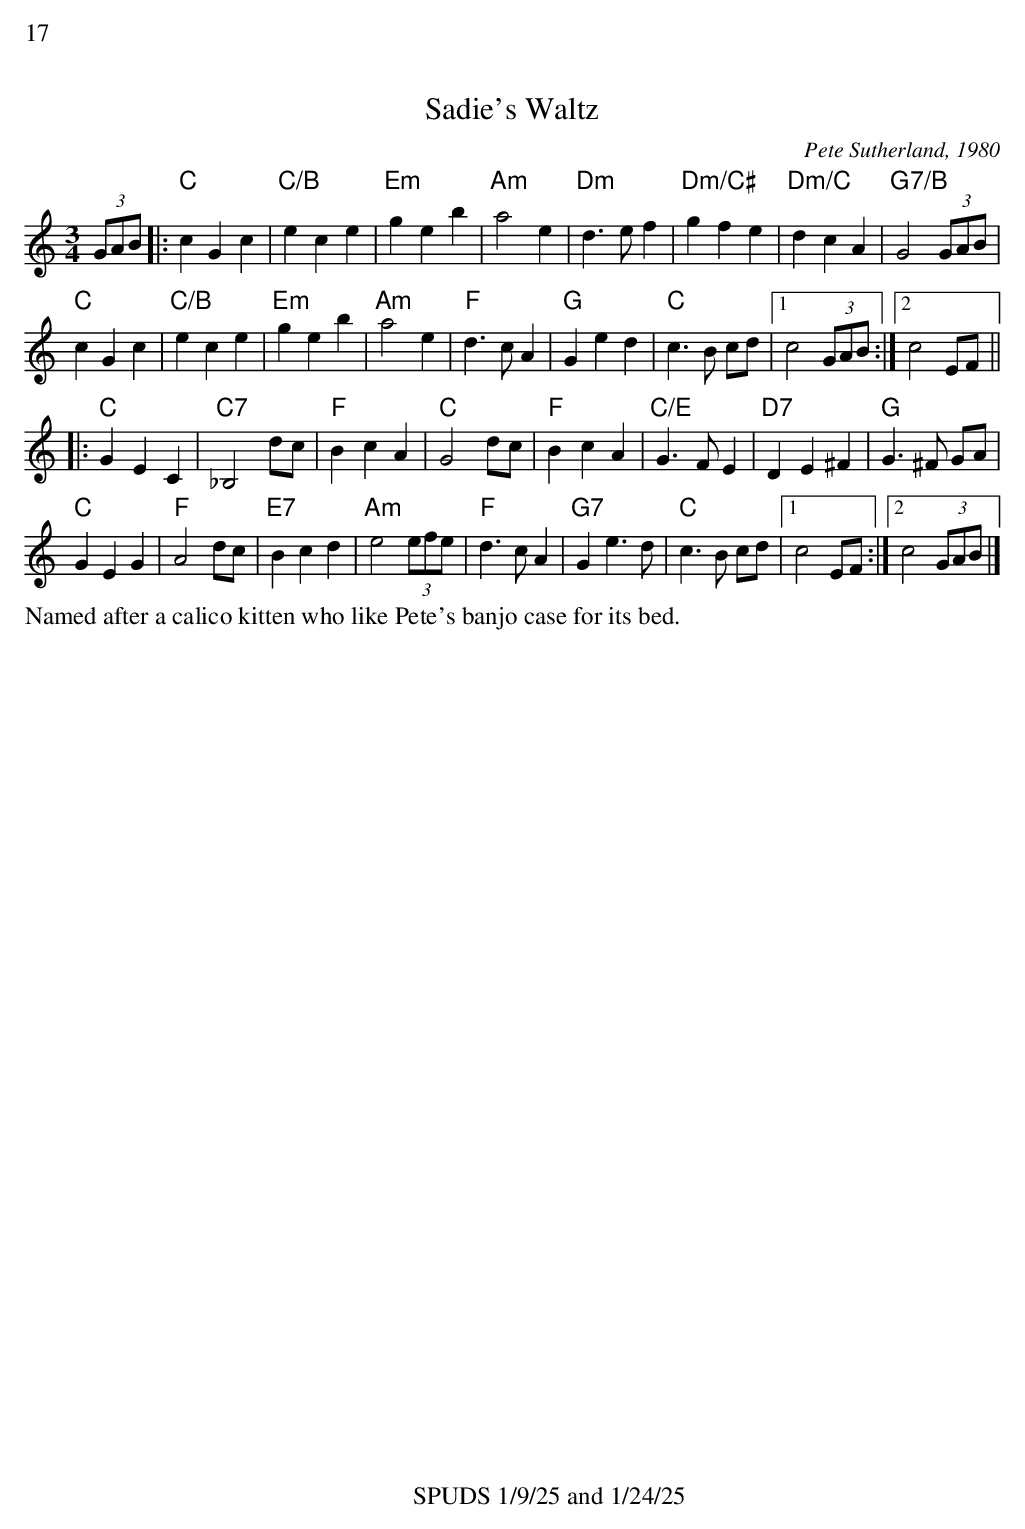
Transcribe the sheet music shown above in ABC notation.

X:1
%%text 17
T:Sadie's Waltz
C:Pete Sutherland, 1980
M:3/4
L:1/8
K:C
(3GAB|:"C"c2 G2 c2|"C/B"e2 c2 e2|"Em"g2 e2 b2|"Am"a4 e2| \
"Dm"d3 e f2|"Dm/C#"g2 f2 e2|"Dm/C"d2 c2 A2|"G7/B"G4 (3GAB|
"C"c2 G2 c2|"C/B"e2 c2 e2|"Em"g2 e2 b2|"Am"a4 e2|\
"F"d3 c A2|"G"G2 e2 d2|"C"c3 B cd|1c4(3GAB:|2c4EF||
|:"C"G2 E2 C2|"C7"_B,4 dc|"F"B2 c2 A2|"C"G4 dc|\
"F"B2 c2 A2|"C/E"G3 FE2|"D7"D2 E2 ^F2|"G"G3 ^F GA|
"C"G2 E2 G2|"F"A4 dc|"E7"B2 c2 d2|"Am"e4 (3efe|\
"F"d3 c A2|"G7"G2 e3 d|"C"c3 B cd|1c4EF:|2c4 (3GAB|]
